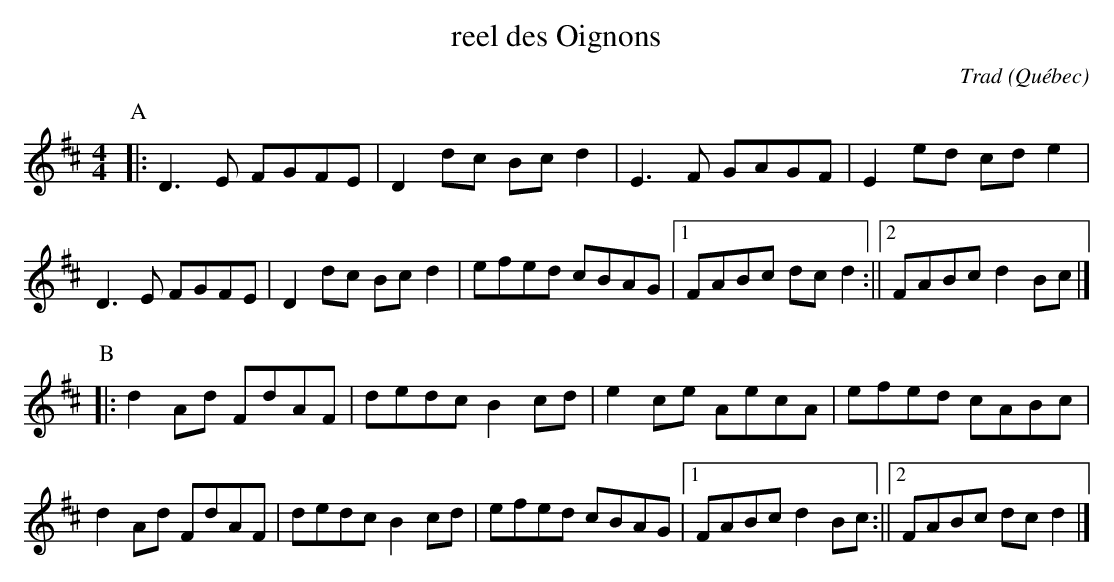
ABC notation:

X:1
T:reel des Oignons
C:Trad
O:Québec
M:4/4
L:1/8
K:Dmaj
P:A
|: D3E FGFE | D2dc Bcd2 | E3F GAGF | E2ed cde2 |
D3E FGFE | D2dc Bcd2 | efed cBAG |1 FABc dcd2 :||2 FABc d2Bc |]
P:B
|: d2Ad FdAF | dedc B2cd | e2ce AecA | efed cABc |
d2Ad FdAF | dedc B2cd | efed cBAG |1 FABc d2Bc :||2 FABc dcd2 |]
